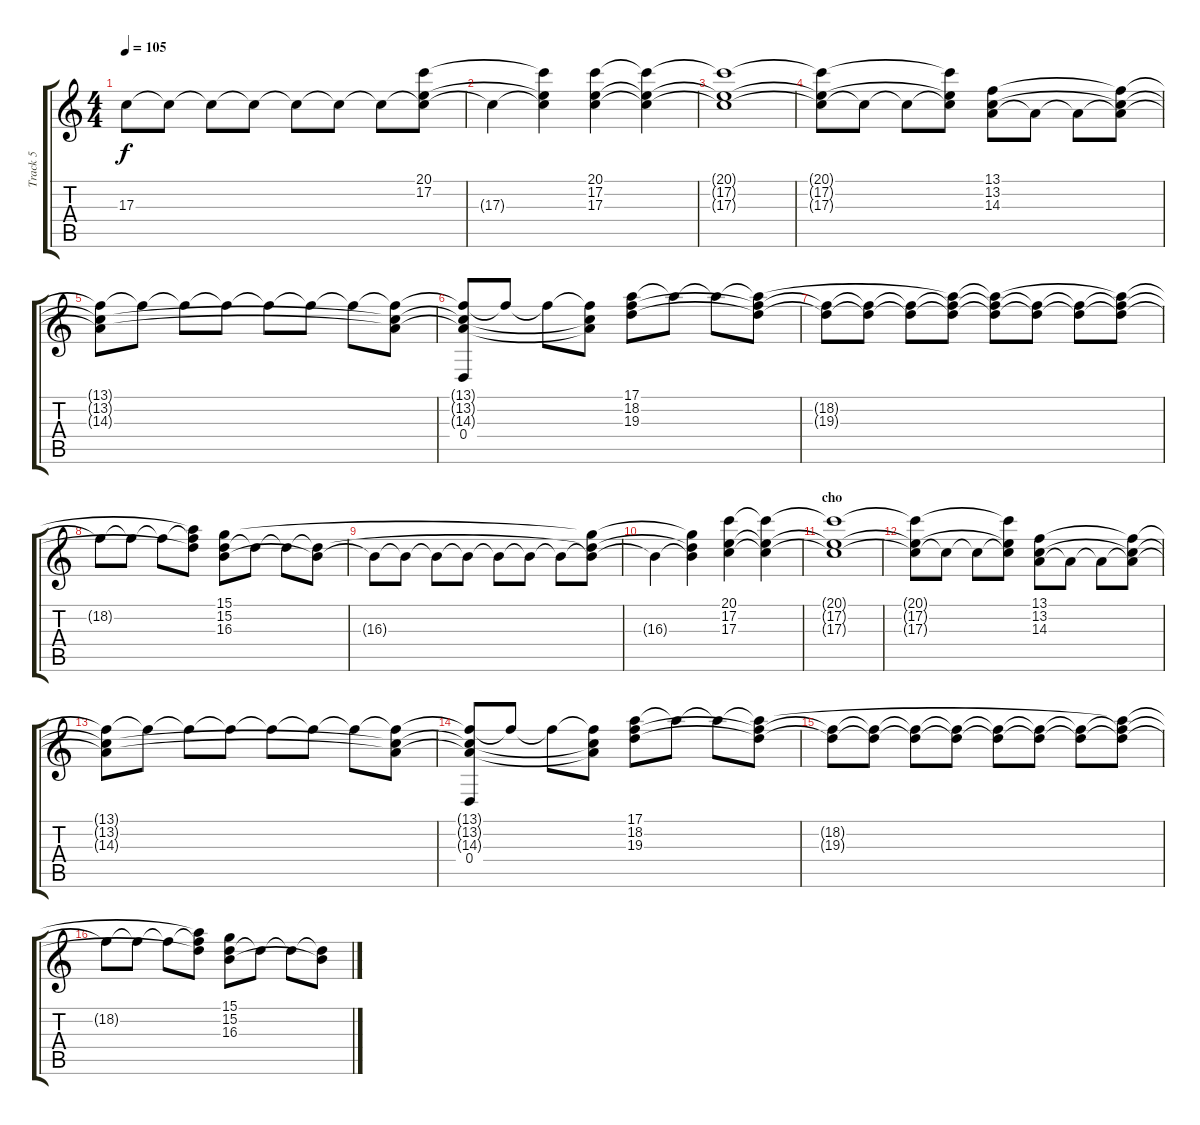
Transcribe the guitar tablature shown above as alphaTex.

\track ("Track 5" "Track 5") {instrument drawbarorgan}
\staff {score tabs}
\tuning (E4 B3 G3 D3 A2 E2) {hide}
\ts (4 4)
\tempo 105
\clef g2
\ks c
17.3{t}.8{dy f} 17.3{t}.8 17.3{t}.8 17.3{t}.8 17.3{t}.8 17.3{t}.8 17.3{t}.8 (20.1{t} 17.2{t} 17.3{t}).8 |
17.3{t}.4 (20.1{t} 17.2{t} 17.3{t}).4 (20.1 17.2 17.3).4 (20.1{t} 17.2{t} 17.3{t}).4 |
(20.1{t} 17.2{t} 17.3{t}).1 |
(20.1{t} 17.2{t} 17.3{t}).8 17.3{t}.8 17.3{t}.8 (20.1{t} 17.2{t} 17.3{t}).8 (13.1 13.2 14.3).8 14.3{t}.8 14.3{t}.8 (13.1{t} 13.2{t} 14.3{t}).8 |
(13.1{t} 13.2{t} 14.3{t}).8 13.1{t}.8 13.1{t}.8 13.1{t}.8 13.1{t}.8 13.1{t}.8 13.1{t}.8 (13.1{t} 13.2{t} 14.3{t}).8 |
(13.1{t} 13.2{t} 14.3{t} 0.4).8 13.1{t}.8 13.1{t}.8 (13.1{t} 13.2{t} 14.3{t}).8 (17.1 18.2 19.3).8 17.1{t}.8 17.1{t}.8 (17.1{t} 18.2{t} 19.3{t}).8 |
(18.2{t} 19.3{t}).8 (18.2{t} 19.3{t}).8 (18.2{t} 19.3{t}).8 (17.1{t} 18.2{t} 19.3{t}).8 (17.1{t} 18.2{t} 19.3{t}).8 (18.2{t} 19.3{t}).8 (18.2{t} 19.3{t}).8 (17.1{t} 18.2{t} 19.3{t}).8 |
18.2{t}.8 18.2{t}.8 18.2{t}.8 (17.1{t} 18.2{t} 19.3{t}).8 (15.1 15.2 16.3).8 15.2{t}.8 15.2{t}.8 (15.2{t} 16.3{t}).8 |
16.3{t}.8 16.3{t}.8 16.3{t}.8 16.3{t}.8 16.3{t}.8 16.3{t}.8 16.3{t}.8 (15.1{t} 15.2{t} 16.3{t}).8 |
16.3{t}.4 (15.1{t} 15.2{t} 16.3{t}).4 (20.1 17.2 17.3).4 (20.1{t} 17.2{t} 17.3{t}).4 |
\section ("" "cho")
(20.1{t} 17.2{t} 17.3{t}).1 |
(20.1{t} 17.2{t} 17.3{t}).8 17.3{t}.8 17.3{t}.8 (20.1{t} 17.2{t} 17.3{t}).8 (13.1 13.2 14.3).8 14.3{t}.8 14.3{t}.8 (13.1{t} 13.2{t} 14.3{t}).8 |
(13.1{t} 13.2{t} 14.3{t}).8 13.1{t}.8 13.1{t}.8 13.1{t}.8 13.1{t}.8 13.1{t}.8 13.1{t}.8 (13.1{t} 13.2{t} 14.3{t}).8 |
(13.1{t} 13.2{t} 14.3{t} 0.4).8 13.1{t}.8 13.1{t}.8 (13.1{t} 13.2{t} 14.3{t}).8 (17.1 18.2 19.3).8 17.1{t}.8 17.1{t}.8 (17.1{t} 18.2{t} 19.3{t}).8 |
(18.2{t} 19.3{t}).8 (18.2{t} 19.3{t}).8 (18.2{t} 19.3{t}).8 (18.2{t} 19.3{t}).8 (18.2{t} 19.3{t}).8 (18.2{t} 19.3{t}).8 (18.2{t} 19.3{t}).8 (17.1{t} 18.2{t} 19.3{t}).8 |
18.2{t}.8 18.2{t}.8 18.2{t}.8 (17.1{t} 18.2{t} 19.3{t}).8 (15.1 15.2 16.3).8 15.2{t}.8 15.2{t}.8 (15.2{t} 16.3{t}).8
